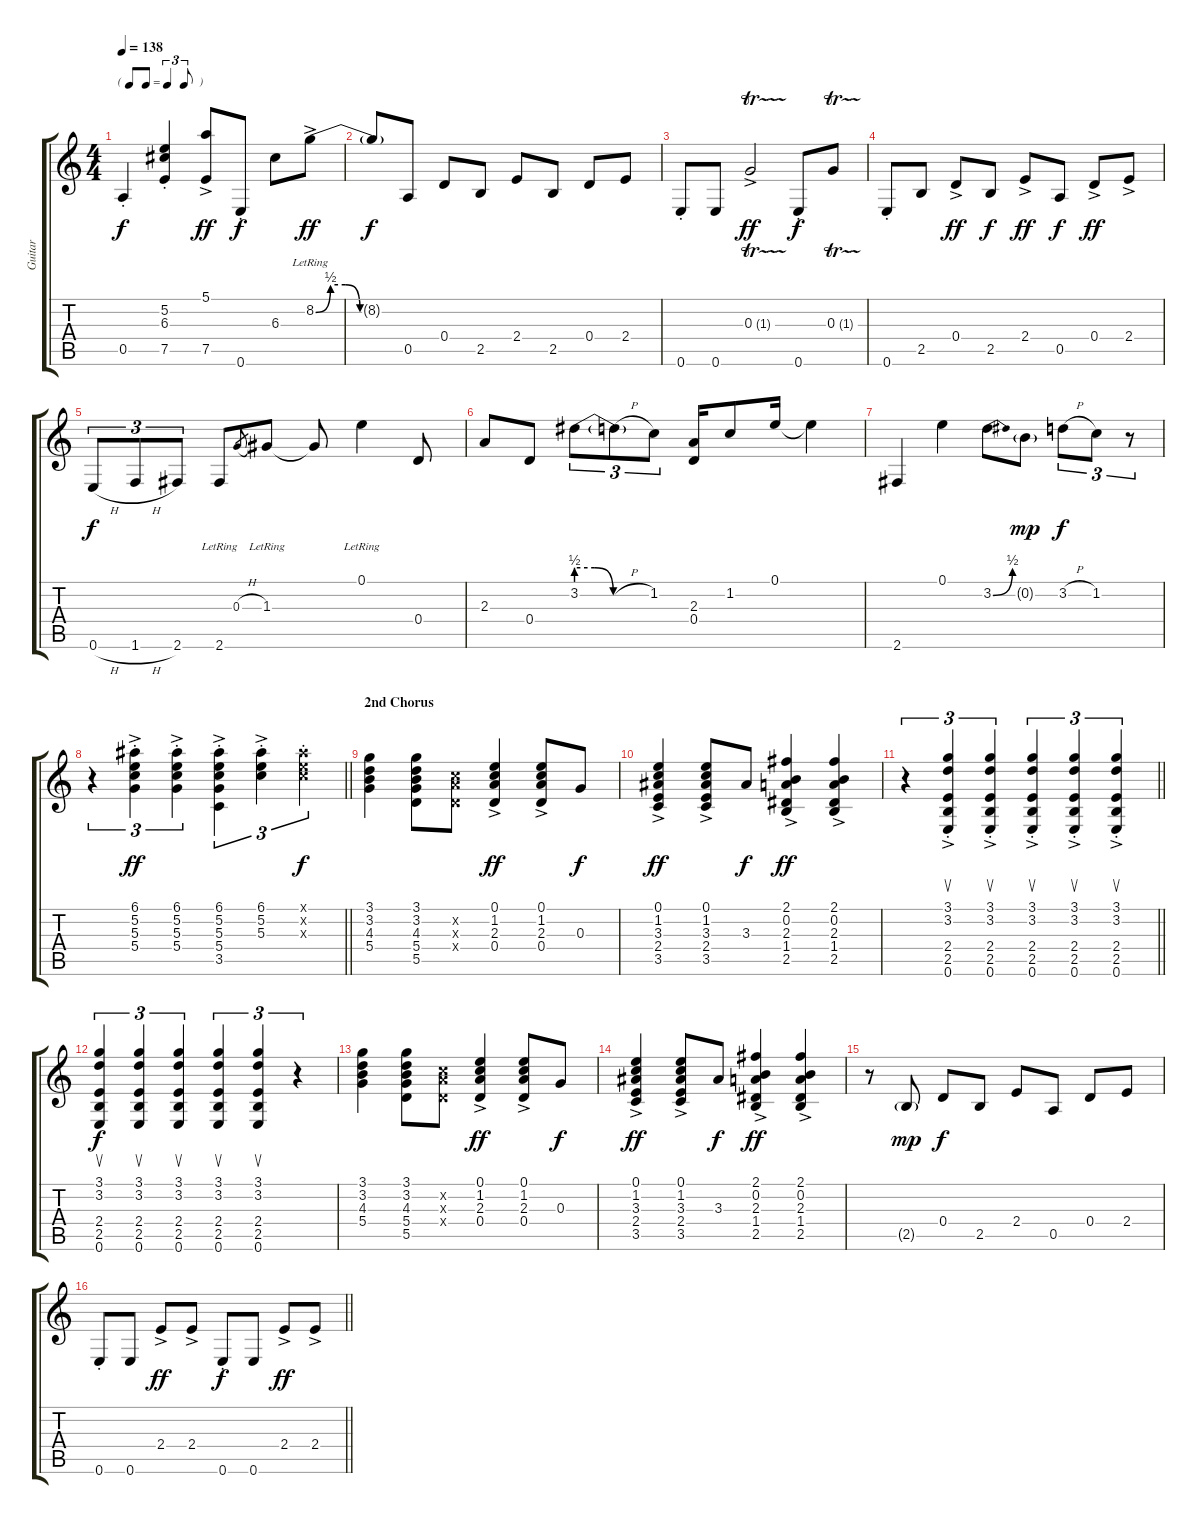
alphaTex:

\track ("Guitar" "Guitar") {instrument electricguitarclean}
\staff {score tabs}
\tuning (E4 B3 G3 D3 A2 E2) {hide}
\ts (4 4)
\tf triplet8th
\tempo 138
\clef g2
\ks c
0.5{st}.4{dy f} (5.2{st} 6.3{st} 7.5{st}).4 (5.1{ac} 7.5{ac}).8{dy ff} 0.6{st}.8{dy f} 6.3.8 8.2{be (custom 0 0 10 2 20 2 30 0 60 0) ac lr}.8{dy ff} |
8.2{t}.8{dy f} 0.5.8 0.4.8 2.5.8 2.4.8 2.5.8 0.4.8 2.4.8 |
0.6{st}.8 0.6.8 0.3{tr (1 16) ac}.2{dy ff} 0.6{st}.8{dy f} 0.3{tr (1 16)}.8 |
0.6{st}.8 2.5.8 0.4{ac}.8{dy ff} 2.5.8{dy f} 2.4{ac}.8{dy ff} 0.5.8{dy f} 0.4{ac}.8{dy ff} 2.4{ac}.8 |
0.6{h}.8{tu (3 2) dy f} 1.6{h}.8{tu (3 2)} 2.6.8{tu (3 2)} 2.6{lr}.8 0.3{h}.8{gr} 1.3{lr}.8 1.3{t}.8 0.1{lr}.4 0.4.8 |
2.3.8 0.4.8 3.2{be (custom 0 2 15 2 30 0 60 0)}.8{tu (3 2)} 3.2{h t}.8{tu (3 2)} 1.2.8{tu (3 2)} (2.3 0.4).16 1.2.8 0.1.16 0.1{t}.4 |
2.6.4 0.1.4 3.2{be (bend 0 0 60 2)}.8 0.2{g}.8{dy mp} 3.2{h}.8{tu (3 2) dy f} 1.2.8{tu (3 2)} r.8{tu (3 2)} |
\barLineRight lightlight
r.4{tu (3 2)} (6.1{ac st} 5.2{ac st} 5.3{ac st} 5.4{ac st}).4{tu (3 2) dy ff} (6.1{ac st} 5.2{ac st} 5.3{ac st} 5.4{ac st}).4{tu (3 2)} (6.1{ac st} 5.2{ac st} 5.3{ac st} 5.4{ac st} 3.5{ac}).4{tu (3 2)} (6.1{ac st} 5.2{ac st} 5.3{ac st}).4{tu (3 2)} (6.1{st x} 5.2{st x} 5.3{st x}).4{tu (3 2) dy f} |
\section ("" "2nd Chorus")
(3.1 3.2 4.3 5.4).4 (3.1 3.2 4.3 5.4 5.5).8 (1.2{x} 2.3{x} 0.4{x}).8 (0.1{ac} 1.2{ac} 2.3{ac} 0.4{ac}).4{dy ff} (0.1{ac} 1.2{ac} 2.3{ac} 0.4{ac}).8 0.3.8{dy f} |
(0.1{ac} 1.2{ac} 3.3{ac} 2.4{ac} 3.5{ac}).4{dy ff} (0.1{ac} 1.2{ac} 3.3{ac} 2.4{ac} 3.5{ac}).8 3.3.8{dy f} (2.1{ac} 0.2{ac} 2.3{ac} 1.4{ac} 2.5{ac}).4{dy ff} (2.1{ac} 0.2{ac} 2.3{ac} 1.4{ac} 2.5{ac}).4 |
\barLineRight lightlight
r.4{tu (3 2)} (3.1{ac st} 3.2{ac st} 2.4{ac st} 2.5{ac st} 0.6{ac st}).4{su tu (3 2)} (3.1{ac st} 3.2{ac st} 2.4{ac st} 2.5{ac st} 0.6{ac st}).4{su tu (3 2)} (3.1{ac st} 3.2{ac st} 2.4{ac st} 2.5{ac st} 0.6{ac st}).4{su tu (3 2)} (3.1{ac st} 3.2{ac st} 2.4{ac st} 2.5{ac st} 0.6{ac st}).4{su tu (3 2)} (3.1{ac st} 3.2{ac st} 2.4{ac st} 2.5{ac st} 0.6{ac st}).4{su tu (3 2)} |
(3.1 3.2 2.4 2.5 0.6).4{su tu (3 2) dy f} (3.1 3.2 2.4 2.5 0.6).4{su tu (3 2)} (3.1 3.2 2.4 2.5 0.6).4{su tu (3 2)} (3.1 3.2 2.4 2.5 0.6).4{su tu (3 2)} (3.1 3.2 2.4 2.5 0.6).4{su tu (3 2)} r.4{tu (3 2)} |
(3.1 3.2 4.3 5.4).4 (3.1 3.2 4.3 5.4 5.5).8 (1.2{x} 2.3{x} 0.4{x}).8 (0.1{ac} 1.2{ac} 2.3{ac} 0.4{ac}).4{dy ff} (0.1{ac} 1.2{ac} 2.3{ac} 0.4{ac}).8 0.3.8{dy f} |
(0.1{ac} 1.2{ac} 3.3{ac} 2.4{ac} 3.5{ac}).4{dy ff} (0.1{ac} 1.2{ac} 3.3{ac} 2.4{ac} 3.5{ac}).8 3.3.8{dy f} (2.1{ac} 0.2{ac} 2.3{ac} 1.4{ac} 2.5{ac}).4{dy ff} (2.1{ac} 0.2{ac} 2.3{ac} 1.4{ac} 2.5{ac}).4 |
r.8 2.5{g}.8{dy mp} 0.4.8{dy f} 2.5.8 2.4.8 0.5.8 0.4.8 2.4.8 |
\barLineRight lightlight
0.6{st}.8 0.6.8 2.4{ac}.8{dy ff} 2.4{ac}.8 0.6{st}.8{dy f} 0.6.8 2.4{ac}.8{dy ff} 2.4{ac}.8
